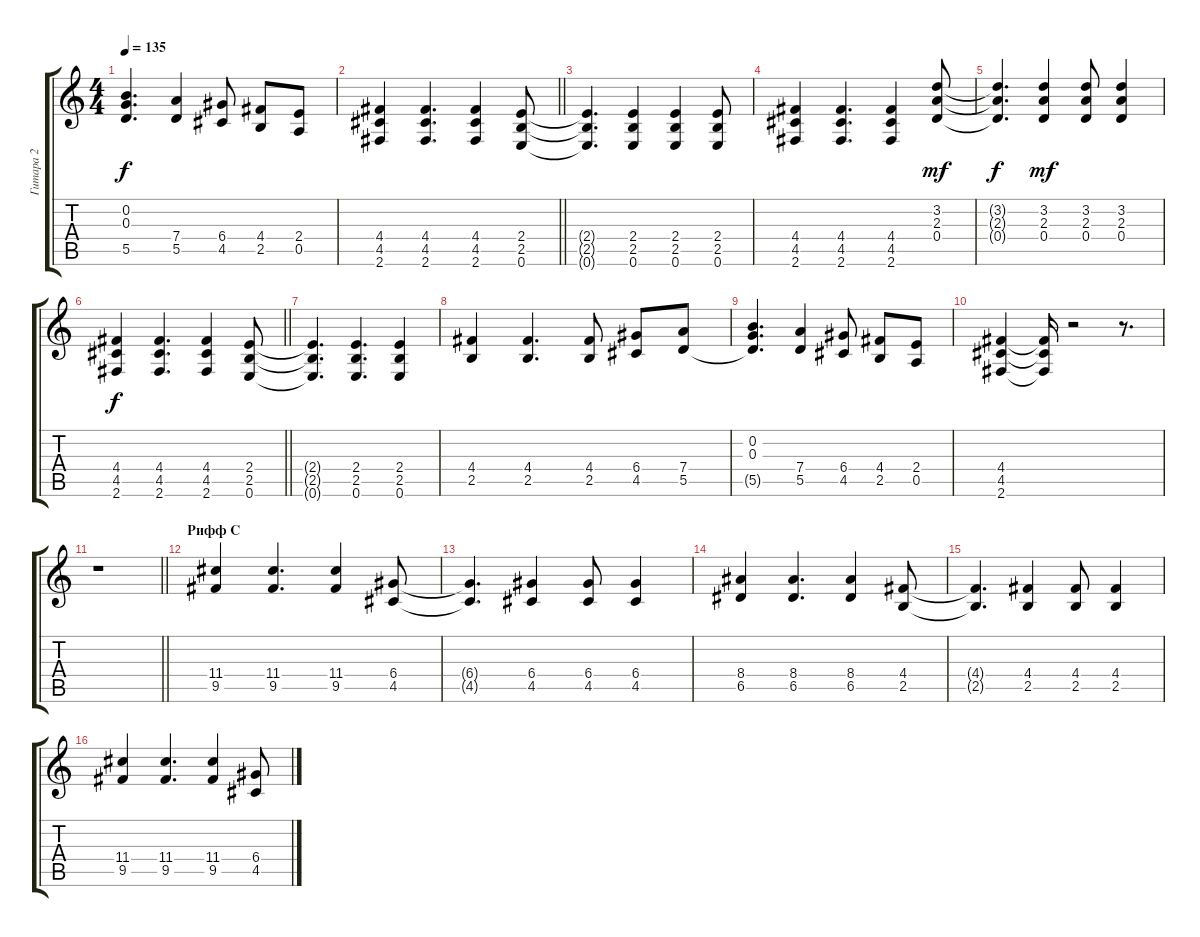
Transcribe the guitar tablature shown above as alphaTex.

\track ("Гитара 2" "Гитара 2") {instrument distortionguitar}
\staff {score tabs}
\tuning (E4 B3 G3 D3 A2 E2) {hide}
\ts (4 4)
\tempo 135
\clef g2
\ks c
(0.2 0.3 5.5{t}).4{d dy f} (7.4 5.5).4 (6.4 4.5).8 (4.4 2.5).8 (2.4 0.5).8 |
\barLineRight lightlight
(4.4 4.5 2.6).4 (4.4 4.5 2.6).4{d} (4.4 4.5 2.6).4 (2.4 2.5 0.6).8 |
(2.4{t} 2.5{t} 0.6{t}).4{d} (2.4 2.5 0.6).4 (2.4 2.5 0.6).4 (2.4 2.5 0.6).8 |
(4.4 4.5 2.6).4 (4.4 4.5 2.6).4{d} (4.4 4.5 2.6).4 (3.2 2.3 0.4).8{dy mf} |
(3.2{t} 2.3{t} 0.4{t}).4{d dy f} (3.2 2.3 0.4).4{dy mf} (3.2 2.3 0.4).8 (3.2 2.3 0.4).4 |
\barLineRight lightlight
(4.4 4.5 2.6).4{dy f} (4.4 4.5 2.6).4{d} (4.4 4.5 2.6).4 (2.4 2.5 0.6).8 |
(2.4{t} 2.5{t} 0.6{t}).4{d} (2.4 2.5 0.6).4{d} (2.4 2.5 0.6).4 |
(4.4 2.5).4 (4.4 2.5).4{d} (4.4 2.5).8 (6.4 4.5).8 (7.4 5.5).8 |
(0.2 0.3 5.5{t}).4{d} (7.4 5.5).4 (6.4 4.5).8 (4.4 2.5).8 (2.4 0.5).8 |
(4.4 4.5 2.6).4 (4.4{t} 4.5{t} 2.6{t}).16 r.2 r.8{d} |
\barLineRight lightlight
r.1 |
\section ("" "Рифф С")
(11.4 9.5).4 (11.4 9.5).4{d} (11.4 9.5).4 (6.4 4.5).8 |
(6.4{t} 4.5{t}).4{d} (6.4 4.5).4 (6.4 4.5).8 (6.4 4.5).4 |
(8.4 6.5).4 (8.4 6.5).4{d} (8.4 6.5).4 (4.4 2.5).8 |
(4.4{t} 2.5{t}).4{d} (4.4 2.5).4 (4.4 2.5).8 (4.4 2.5).4 |
(11.4 9.5).4 (11.4 9.5).4{d} (11.4 9.5).4 (6.4 4.5).8
